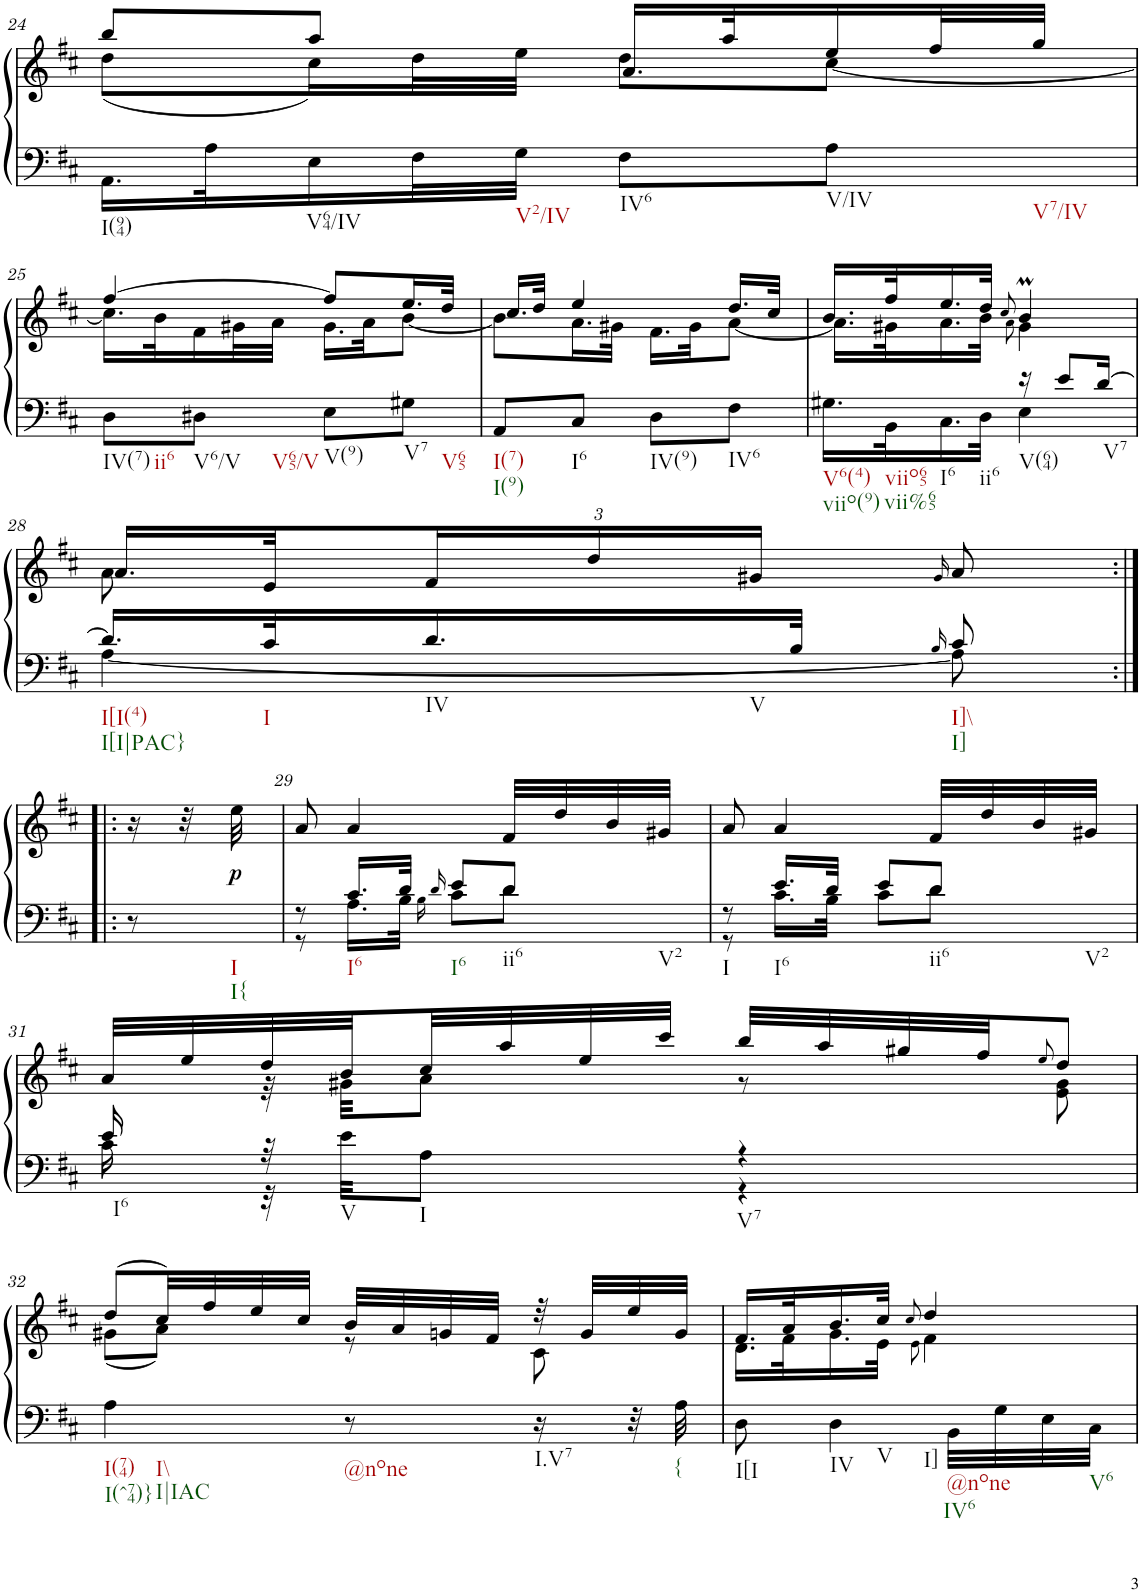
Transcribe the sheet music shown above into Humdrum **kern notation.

**kern	**kern	**dynam
*part1	*part1	*part1
*staff2	*staff1	*staff1/2
*I"Klavier links	*	*
!!LO:PB:g=z
*clefF4	*clefG2	*
*k[f#c#]	*k[f#c#]	*
*M2/4	*M2/4	*
=24	=24	=24
*	*^	*
!LO:TX:b:t=I(94)	!	!	!
16.AA\LL	8bb/L	(8dd\L	.
32A\K	.	.	.
!LO:TX:b:t=V64/IV	!	!	!
16E\	8aa/J	16cc#\L)	.
32F#\L	.	32dd\L	.
!LO:TX:b:t=V2/IV	!	!	!
32G\JJJ	.	32ee\JJJ	.
!LO:TX:b:t=IV6	!	!	!
8F#\L	16.a/LL	8dd\L	.
.	32aa/K	.	.
!LO:TX:b:t=V/IV	!	!	!
!LO:TX:b:t=V7/IV	!	!	!
8A\J	16ee/	[8cc#\J	.
.	32ff#/L	.	.
.	32gg/JJJ	.	.
!!LO:LB:g=z	!!
=25	=25	=25	=25
!LO:TX:b:t=IV(7)	!	!	!
!LO:TX:b:t=ii6	!	!	!
8D\L	[4ff#/	16.cc#\LL]	.
.	.	32b\K	.
!LO:TX:b:t=V6/V	!	!	!
!LO:TX:b:t=V65/V	!	!	!
8D#X\J	.	16f#\	.
.	.	32g#X\L	.
.	.	32a\JJJ	.
!LO:TX:b:t=V(9)	!	!	!
8E\L	8ff#/L]	16.g#\LL	.
.	.	32a\JK	.
!LO:TX:b:t=V7	!	!	!
!LO:TX:b:t=V65	!	!	!
8G#X\J	16.ee/L	[8b\J	.
.	32dd/JJk	.	.
=26	=26	=26	=26
!LO:TX:b:t=I(7)	!	!	!
!LO:TX:b:t=I(9)	!	!	!
8AA/L	16.cc#/LL	8b\L]	.
.	32dd/JJk	.	.
!LO:TX:b:t=I6	!	!	!
8C#/J	4ee/	16.a\L	.
.	.	32g#X\JJk	.
!LO:TX:b:t=IV(9)	!	!	!
8D\L	.	16.f#\LL	.
.	.	32g#\JK	.
!LO:TX:b:t=IV6	!	!	!
8F#\J	16.dd/LL	[8a\J	.
.	32cc#/JJk	.	.
=27	=27	=27	=27
*^	*	*	*
!LO:TX:b:t=V6(4)	!	!	!	!
!LO:TX:b:t=viio(9)	!	!	!	!
16.G#X\LL	4ryy	16.b/LL	16.a\LL]	.
!LO:TX:b:t=viio65	!	!	!	!
!LO:TX:b:t=vii%65	!	!	!	!
32BB\K	.	32ff#/K	32g#X\K	.
!LO:TX:b:t=I6	!	!	!	!
16.C#\	.	16.ee/	16.a\	.
!LO:TX:b:t=ii6	!	!	!	!
32D\JJk	.	32dd/JJk	32b\JJk	.
.	.	8qcc#/	8qa\	.
!LO:TX:b:t=V(64)	!	!	!	!
16r	4E\	4bM/	4g#\	.
8e/L	.	.	.	.
!LO:TX:b:t=V7	!	!	!	!
[16d/Jk	.	.	.	.
!!LO:LB:g=z	!!
=28	=28	=28	=28	=28
!LO:TX:b:t=I[I(4)	!	!	!	!
!LO:TX:b:t=I[I|PAC}	!	!	!	!
16.d/LL]	[4A\	16.a/LL	8a\	.
!LO:TX:b:t=I	!	!	!	!
32c#/K	.	32e/K	.	.
*	*	*Xbrackettup	*	*
!LO:TX:b:t=IV	!	!	!	!
!LO:TX:b:t=V	!	!	!	!
16.d/	.	24f#/	4ryy	.
.	.	24dd/	.	.
.	.	24g#X/JJ	.	.
32B/JJk	.	.	.	.
16qB/	.	16qg#/	.	.
!LO:TX:b:t=I]\\	!	!	!	!
!LO:TX:b:t=I]	!	!	!	!
8c#/	8A\]	8a/	.	.
*	*	*v	*v	*
!!LO:LB:g=z
=28X1:|!|:	=28X1:|!|:	=28X1:|!|:	=28X1:|!|:
!LO:TX:b:t=I	!	!	!
!LO:TX:b:t=I{	!	!	!
*v	*v	*	*
8r	16r	.
.	32r	.
!	!	!LO:DY:b
.	32ee\	p
=29	=29	=29
*^	*	*
8r	8r	8a/	.
!LO:TX:b:t=I6	!	!	!
16.c#/LL	16.A\LL	4a/	.
32d/JJk	32B\JJk	.	.
16qd/	16qB\	.	.
!LO:TX:b:t=I6	!	!	!
8e/L	8c#\L	.	.
!LO:TX:b:t=ii6	!	!	!
!LO:TX:b:t=V2	!	!	!
8d/J	8d\J	32f#/LLL	.
.	.	32dd/	.
.	.	32b/	.
.	.	32g#X/JJJ	.
=30	=30	=30	=30
!LO:TX:b:t=I	!	!	!
8r	8r	8a/	.
!LO:TX:b:t=I6	!	!	!
16.e/LL	16.c#\LL	4a/	.
32d/JJk	32B\JJk	.	.
8e/L	8c#\L	.	.
!LO:TX:b:t=ii6	!	!	!
!LO:TX:b:t=V2	!	!	!
8d/J	8d\J	32f#/LLL	.
.	.	32dd/	.
.	.	32b/	.
.	.	32g#X/JJJ	.
!!LO:LB:g=z
=31	=31	=31	=31
*	*	*^	*
!LO:TX:b:t=I6	!	!	!	!
16e/	16c#\	32a/LLL	16ryy	.
.	.	32ee/	.	.
32r	32r	32dd/	32r	.
!LO:TX:b:t=V	!	!	!	!
32e\KKL	32ryy	32b/	32g#X\KKL	.
!LO:TX:b:t=I	!	!	!	!
*v	*v	*	*	*
8A\J	32cc#/	8a\J	.
.	32aa/	.	.
.	32ee/	.	.
.	32ccc#/JJJ	.	.
*^	*	*	*
!LO:TX:b:t=V7	!	!	!	!
4r	4r	32bb/LLL	8r	.
.	.	32aa/	.	.
.	.	32gg#X/	.	.
.	.	32ff#/JJ	.	.
.	.	8qee/	.	.
.	.	8dd/J	8e\ 8g#\	.
*v	*v	*	*	*
!!LO:LB:g=z	!!
=32	=32	=32	=32
!LO:TX:b:t=I(74)	!	!	!
!LO:TX:b:t=I(^74)}	!	!	!
!LO:TX:b:t=I\\	!	!	!
!LO:TX:b:t=I|IAC	!	!	!
4A\	(8dd/L	(8g#X\L	.
.	32cc#/LL)	8a\J)	.
.	32ff#/	.	.
.	32ee/	.	.
.	32cc#/JJJ	.	.
!LO:TX:b:t=@none	!	!	!
8r	32b/LLL	8r	.
.	32a/	.	.
.	32gn/	.	.
.	32f#/JJJ	.	.
!LO:TX:b:t=I.V7	!	!	!
16r	32r	8c#\	.
.	32g/LLL	.	.
32r	32ee/	.	.
!LO:TX:b:t={	!	!	!
32A\	32g/JJJ	.	.
=33	=33	=33	=33
!LO:TX:b:t=I[I	!	!	!
8D\	16.f#/LL	16.d\LL	.
.	32a/K	32f#\K	.
!LO:TX:b:t=IV	!	!	!
!LO:TX:b:t=V	!	!	!
!LO:TX:b:t=I]	!	!	!
4D\	16.b/	16.g\	.
.	32cc#/JJk	32e\JJk	.
.	8qcc#/	8qe\	.
.	4dd/	4f#\	.
!LO:TX:b:t=@none	!	!	!
!LO:TX:b:t=IV6	!	!	!
32BB\LLL	.	.	.
32G\	.	.	.
32E\	.	.	.
!LO:TX:b:t=V6	!	!	!
32C#\JJJ	.	.	.
*	*v	*v	*
=	=	=
*-	*-	*-
